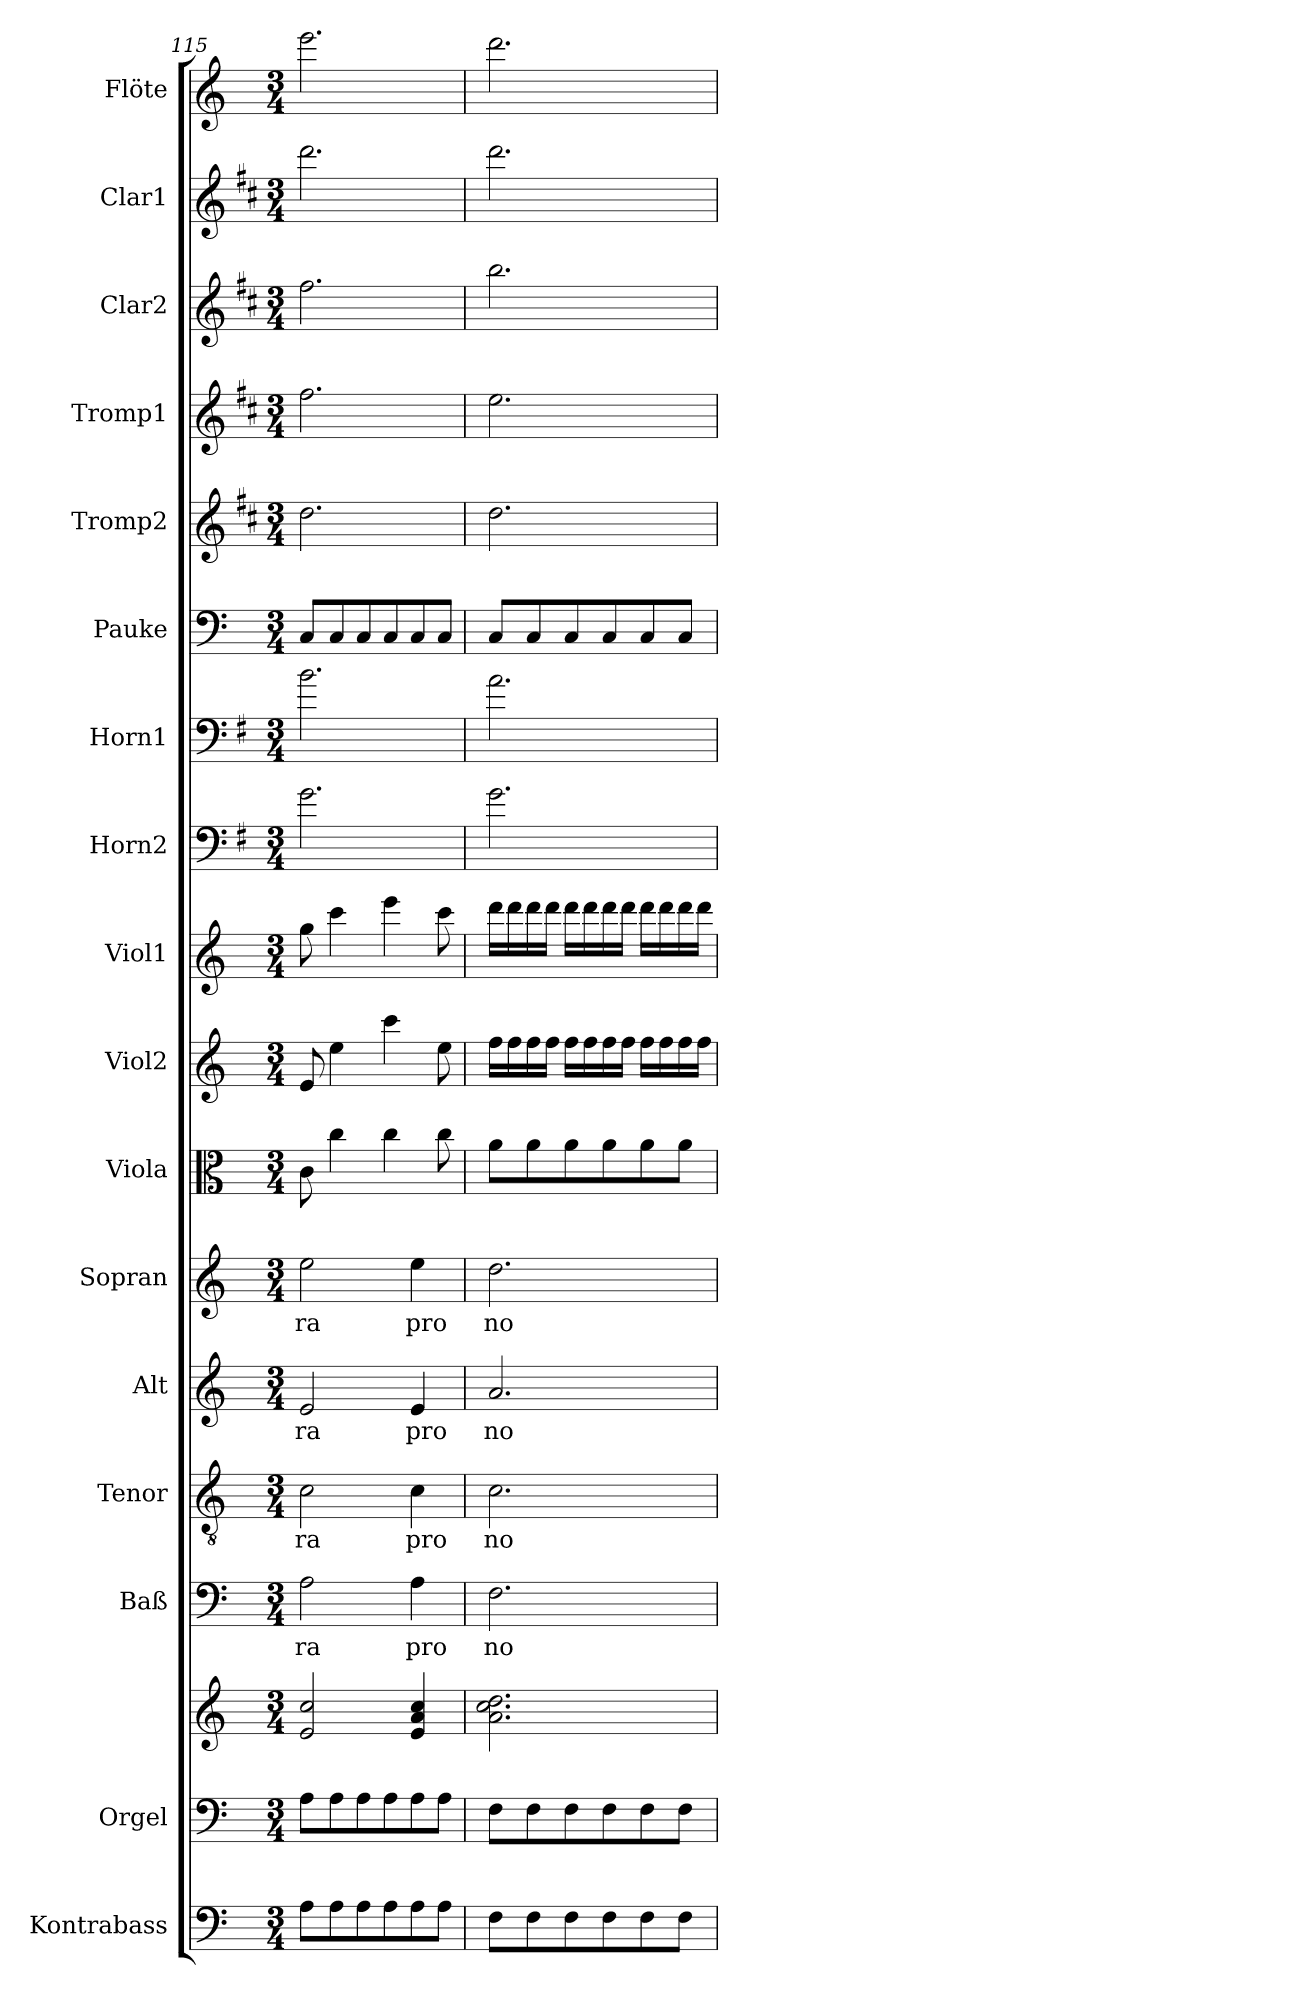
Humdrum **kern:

**kern	**kern	**kern	**kern	**text	**kern	**text	**kern	**text	**kern	**text	**kern	**kern	**kern	**kern	**kern	**kern	**kern	**kern	**kern	**kern	**kern
*part17	*part16	*part16	*part15	*part15	*part14	*part14	*part13	*part13	*part12	*part12	*part11	*part10	*part9	*part8	*part7	*part6	*part5	*part4	*part3	*part2	*part1
*staff18	*staff17	*staff16	*staff15	*staff15	*staff14	*staff14	*staff13	*staff13	*staff12	*staff12	*staff11	*staff10	*staff9	*staff8	*staff7	*staff6	*staff5	*staff4	*staff3	*staff2	*staff1
*I"Kontrabass	*I"Orgel	*	*I"Baß	*	*I"Tenor	*	*I"Alt	*	*I"Sopran	*	*I"Viola	*I"Viol2	*I"Viol1	*I"Horn2	*I"Horn1	*I"Pauke	*I"Tromp2	*I"Tromp1	*I"Clar2	*I"Clar1	*I"Flöte
*I'Kb	*	*	*I'B	*	*I'T	*	*I'A	*	*I'S	*	*I'Vla	*I'Vl2	*I'Vl1	*I'Hr2	*I'Hr1	*I'Pk	*I'Tr2	*I'Tr1	*I'Cl2	*I'Cl1	*I'Fl
*clefF4	*clefF4	*clefG2	*clefF4	*	*clefGv2	*	*clefG2	*	*clefG2	*	*clefC3	*clefG2	*clefG2	*clefF4	*clefF4	*clefF4	*clefG2	*clefG2	*clefG2	*clefG2	*clefG2
*ITrd7c12	*	*	*	*	*	*	*	*	*	*	*	*	*	*ITrd4c7	*ITrd4c7	*	*ITrd1c2	*ITrd1c2	*ITrd1c2	*ITrd1c2	*
*k[]	*k[]	*k[]	*k[]	*	*k[]	*	*k[]	*	*k[]	*	*k[]	*k[]	*k[]	*k[]	*k[]	*k[]	*k[]	*k[]	*k[]	*k[]	*k[]
*C:	*C:	*C:	*C:	*	*C:	*	*C:	*	*C:	*	*C:	*C:	*C:	*C:	*C:	*C:	*C:	*C:	*C:	*C:	*C:
*M3/4	*M3/4	*M3/4	*M3/4	*	*M3/4	*	*M3/4	*	*M3/4	*	*M3/4	*M3/4	*M3/4	*M3/4	*M3/4	*M3/4	*M3/4	*M3/4	*M3/4	*M3/4	*M3/4
=115	=115	=115	=115	=115	=115	=115	=115	=115	=115	=115	=115	=115	=115	=115	=115	=115	=115	=115	=115	=115	=115
!	!	!	!	!LO:LY:b	!	!LO:LY:b	!	!LO:LY:b	!	!LO:LY:b	!	!	!	!	!	!	!	!	!	!	!
8AA\L	8A\L	2e/ 2cc/	2A\	-ra	2c\	-ra	2e/	-ra	2ee\	-ra	8c\	8e/	8gg\	2.c\	2.e\	8C/L	2.cc\	2.ee\	2.ee\	2.ccc\	2.eee\
8AA\	8A\	.	.	.	.	.	.	.	.	.	4cc\	4ee\	4ccc\	.	.	8C/	.	.	.	.	.
8AA\	8A\	.	.	.	.	.	.	.	.	.	.	.	.	.	.	8C/	.	.	.	.	.
8AA\	8A\	.	.	.	.	.	.	.	.	.	4cc\	4ccc\	4eee\	.	.	8C/	.	.	.	.	.
!	!	!	!	!LO:LY:b	!	!LO:LY:b	!	!LO:LY:b	!	!LO:LY:b	!	!	!	!	!	!	!	!	!	!	!
8AA\	8A\	4e/ 4a/ 4cc/	4A\	pro	4c\	pro	4e/	pro	4ee\	pro	.	.	.	.	.	8C/	.	.	.	.	.
8AA\J	8A\J	.	.	.	.	.	.	.	.	.	8cc\	8ee\	8ccc\	.	.	8C/J	.	.	.	.	.
=116	=116	=116	=116	=116	=116	=116	=116	=116	=116	=116	=116	=116	=116	=116	=116	=116	=116	=116	=116	=116	=116
!	!	!	!	!LO:LY:b	!	!LO:LY:b	!	!LO:LY:b	!	!LO:LY:b	!	!	!	!	!	!	!	!	!	!	!
8FF\L	8F\L	2.a\ 2.cc\ 2.dd\	2.F\	no	2.c\	no	2.a/	no	2.dd\	no	8a\L	16ff\LL	16ddd\LL	2.c\	2.d\	8C/L	2.cc\	2.dd\	2.aa\	2.ccc\	2.ddd\
.	.	.	.	.	.	.	.	.	.	.	.	16ff\	16ddd\	.	.	.	.	.	.	.	.
8FF\	8F\	.	.	.	.	.	.	.	.	.	8a\	16ff\	16ddd\	.	.	8C/	.	.	.	.	.
.	.	.	.	.	.	.	.	.	.	.	.	16ff\JJ	16ddd\JJ	.	.	.	.	.	.	.	.
8FF\	8F\	.	.	.	.	.	.	.	.	.	8a\	16ff\LL	16ddd\LL	.	.	8C/	.	.	.	.	.
.	.	.	.	.	.	.	.	.	.	.	.	16ff\	16ddd\	.	.	.	.	.	.	.	.
8FF\	8F\	.	.	.	.	.	.	.	.	.	8a\	16ff\	16ddd\	.	.	8C/	.	.	.	.	.
.	.	.	.	.	.	.	.	.	.	.	.	16ff\JJ	16ddd\JJ	.	.	.	.	.	.	.	.
8FF\	8F\	.	.	.	.	.	.	.	.	.	8a\	16ff\LL	16ddd\LL	.	.	8C/	.	.	.	.	.
.	.	.	.	.	.	.	.	.	.	.	.	16ff\	16ddd\	.	.	.	.	.	.	.	.
8FF\J	8F\J	.	.	.	.	.	.	.	.	.	8a\J	16ff\	16ddd\	.	.	8C/J	.	.	.	.	.
.	.	.	.	.	.	.	.	.	.	.	.	16ff\JJ	16ddd\JJ	.	.	.	.	.	.	.	.
=	=	=	=	=	=	=	=	=	=	=	=	=	=	=	=	=	=	=	=	=	=
*-	*-	*-	*-	*-	*-	*-	*-	*-	*-	*-	*-	*-	*-	*-	*-	*-	*-	*-	*-	*-	*-
